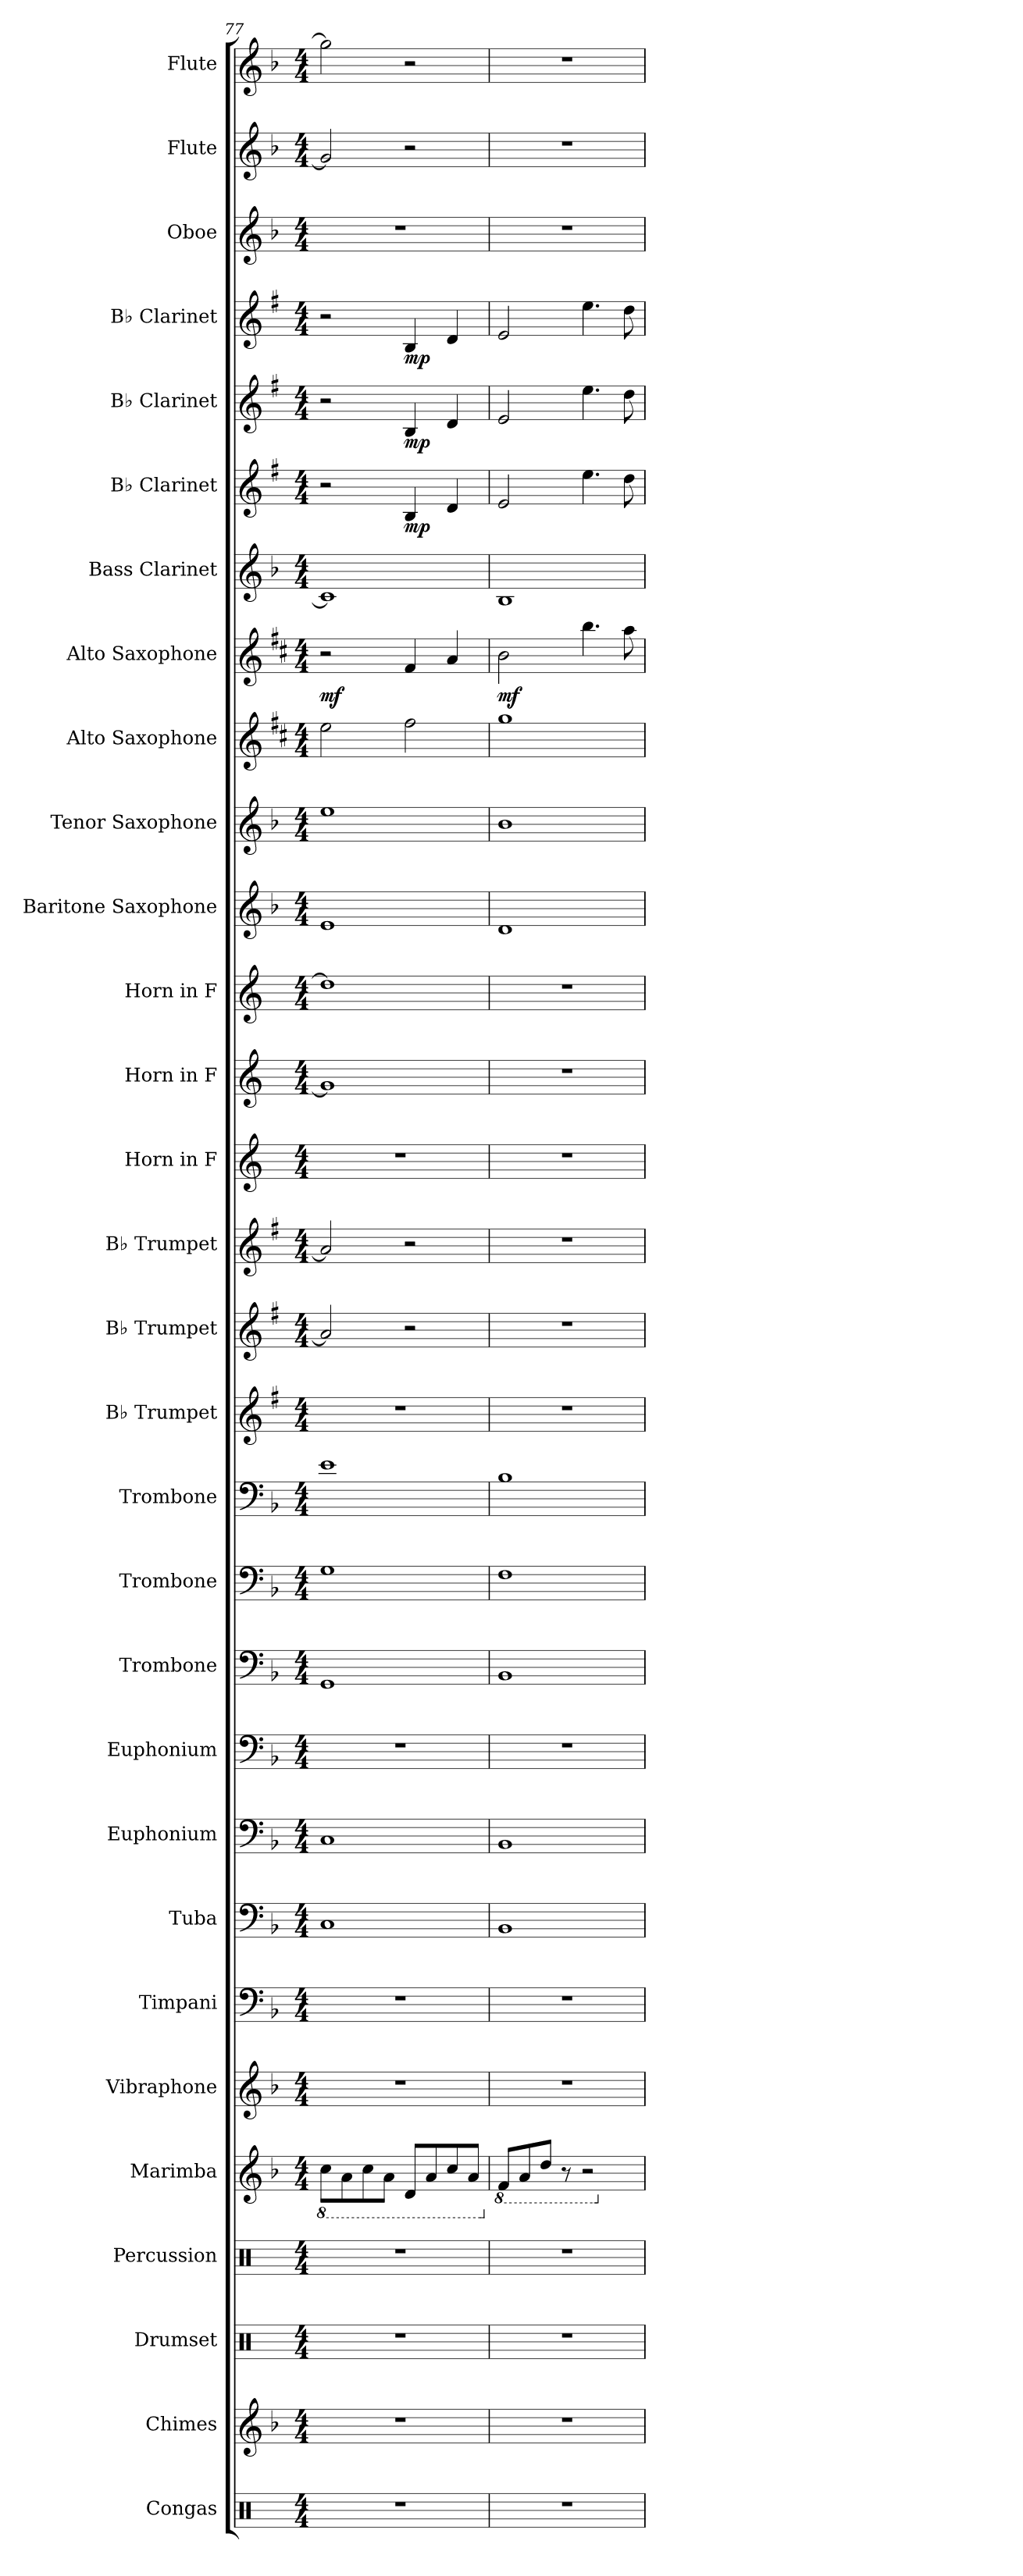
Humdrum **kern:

**kern	**kern	**kern	**kern	**kern	**kern	**kern	**kern	**kern	**kern	**kern	**kern	**kern	**kern	**kern	**kern	**kern	**kern	**kern	**kern	**kern	**kern	**kern	**dynam	**kern	**kern	**dynam	**kern	**dynam	**kern	**dynam	**kern	**kern	**kern
*part30	*part29	*part28	*part27	*part26	*part25	*part24	*part23	*part22	*part21	*part20	*part19	*part18	*part17	*part16	*part15	*part14	*part13	*part12	*part11	*part10	*part9	*part8	*part8	*part7	*part6	*part6	*part5	*part5	*part4	*part4	*part3	*part2	*part1
*staff30	*staff29	*staff28	*staff27	*staff26	*staff25	*staff24	*staff23	*staff22	*staff21	*staff20	*staff19	*staff18	*staff17	*staff16	*staff15	*staff14	*staff13	*staff12	*staff11	*staff10	*staff9	*staff8	*staff8	*staff7	*staff6	*staff6	*staff5	*staff5	*staff4	*staff4	*staff3	*staff2	*staff1
*I"Congas	*I"Chimes	*I"Drumset	*I"Percussion	*I"Marimba	*I"Vibraphone	*I"Timpani	*I"Tuba	*I"Euphonium	*I"Euphonium	*I"Trombone	*I"Trombone	*I"Trombone	*I"B♭ Trumpet	*I"B♭ Trumpet	*I"B♭ Trumpet	*I"Horn in F	*I"Horn in F	*I"Horn in F	*I"Baritone Saxophone	*I"Tenor Saxophone	*I"Alto Saxophone	*I"Alto Saxophone	*	*I"Bass Clarinet	*I"B♭ Clarinet	*	*I"B♭ Clarinet	*	*I"B♭ Clarinet	*	*I"Oboe	*I"Flute	*I"Flute
*I'Con.	*I'Cme.	*I'D. Set	*I'Perc.	*I'Mrm.	*I'Vib.	*I'Timp.	*I'Tba.	*I'Euph.	*I'Euph.	*I'Tbn.	*I'Tbn.	*I'Tbn.	*I'B♭ Tpt.	*I'B♭ Tpt.	*I'B♭ Tpt.	*	*	*	*I'Bar. Sax.	*I'T. Sax.	*I'A. Sax.	*I'A. Sax.	*	*I'B. Cl.	*I'B♭ Cl.	*	*I'B♭ Cl.	*	*I'B♭ Cl.	*	*I'Ob.	*I'Fl.	*I'Fl.
*clefX	*clefG2	*clefX	*clefX	*clefG2	*clefG2	*clefF4	*clefF4	*clefF4	*clefF4	*clefF4	*clefF4	*clefF4	*clefG2	*clefG2	*clefG2	*clefG2	*clefG2	*clefG2	*clefG2	*clefG2	*clefG2	*clefG2	*	*clefG2	*clefG2	*	*clefG2	*	*clefG2	*	*clefG2	*clefG2	*clefG2
*	*	*	*	*	*	*	*	*	*	*	*	*	*ITrd1c2	*ITrd1c2	*ITrd1c2	*ITrd4c7	*ITrd4c7	*ITrd4c7	*ITrd12c21	*ITrd8c14	*ITrd5c9	*ITrd5c9	*	*ITrd8c14	*ITrd1c2	*	*ITrd1c2	*	*ITrd1c2	*	*	*	*
*k[]	*k[b-]	*k[]	*k[]	*k[b-]	*k[b-]	*k[b-]	*k[b-]	*k[b-]	*k[b-]	*k[b-]	*k[b-]	*k[b-]	*k[b-]	*k[b-]	*k[b-]	*k[b-]	*k[b-]	*k[b-]	*k[b-]	*k[b-]	*k[b-]	*k[b-]	*	*k[b-]	*k[b-]	*	*k[b-]	*	*k[b-]	*	*k[b-]	*k[b-]	*k[b-]
*M4/4	*M4/4	*M4/4	*M4/4	*M4/4	*M4/4	*M4/4	*M4/4	*M4/4	*M4/4	*M4/4	*M4/4	*M4/4	*M4/4	*M4/4	*M4/4	*M4/4	*M4/4	*M4/4	*M4/4	*M4/4	*M4/4	*M4/4	*	*M4/4	*M4/4	*	*M4/4	*	*M4/4	*	*M4/4	*M4/4	*M4/4
*	*	*	*	*8ba	*	*	*	*	*	*	*	*	*	*	*	*	*	*	*	*	*	*	*	*	*	*	*	*	*	*	*	*	*
=77	=77	=77	=77	=77	=77	=77	=77	=77	=77	=77	=77	=77	=77	=77	=77	=77	=77	=77	=77	=77	=77	=77	=77	=77	=77	=77	=77	=77	=77	=77	=77	=77	=77
!	!	!	!	!	!	!	!	!	!	!	!	!	!	!	!	!	!	!	!	!	!	!	!LO:DY:b	!	!	!	!	!	!	!	!	!	!
1r	1r	1r	1r	8c\L	1r	1r	1C	1C	1r	1GG	1G	1e	1r	2g/]	2g/]	1r	1c]	1g]	1E	1e	2g\	2r	mf	1C]	2r	.	2r	.	2r	.	1r	2g/]	2gg\]
*	*	*	*	*8ba	*	*	*	*	*	*	*	*	*	*	*	*	*	*	*	*	*	*	*	*	*	*	*	*	*	*	*	*	*
.	.	.	.	8A\	.	.	.	.	.	.	.	.	.	.	.	.	.	.	.	.	.	.	.	.	.	.	.	.	.	.	.	.	.
.	.	.	.	8c\	.	.	.	.	.	.	.	.	.	.	.	.	.	.	.	.	.	.	.	.	.	.	.	.	.	.	.	.	.
.	.	.	.	8A\J	.	.	.	.	.	.	.	.	.	.	.	.	.	.	.	.	.	.	.	.	.	.	.	.	.	.	.	.	.
!	!	!	!	!	!	!	!	!	!	!	!	!	!	!	!	!	!	!	!	!	!	!	!	!	!	!LO:DY:b	!	!LO:DY:b	!	!LO:DY:b	!	!	!
.	.	.	.	8D/L	.	.	.	.	.	.	.	.	.	2r	2r	.	.	.	.	.	2a\	4A/	.	.	4A/	mp	4A/	mp	4A/	mp	.	2r	2r
.	.	.	.	8A/	.	.	.	.	.	.	.	.	.	.	.	.	.	.	.	.	.	.	.	.	.	.	.	.	.	.	.	.	.
.	.	.	.	8c/	.	.	.	.	.	.	.	.	.	.	.	.	.	.	.	.	.	4c/	.	.	4c/	.	4c/	.	4c/	.	.	.	.
.	.	.	.	8A/J	.	.	.	.	.	.	.	.	.	.	.	.	.	.	.	.	.	.	.	.	.	.	.	.	.	.	.	.	.
=78	=78	=78	=78	=78	=78	=78	=78	=78	=78	=78	=78	=78	=78	=78	=78	=78	=78	=78	=78	=78	=78	=78	=78	=78	=78	=78	=78	=78	=78	=78	=78	=78	=78
*	*	*	*	*X8ba	*	*	*	*	*	*	*	*	*	*	*	*	*	*	*	*	*	*	*	*	*	*	*	*	*	*	*	*	*
*	*	*	*	*X8ba	*	*	*	*	*	*	*	*	*	*	*	*	*	*	*	*	*	*	*	*	*	*	*	*	*	*	*	*	*
*	*	*	*	*8ba	*	*	*	*	*	*	*	*	*	*	*	*	*	*	*	*	*	*	*	*	*	*	*	*	*	*	*	*	*
!	!	!	!	!	!	!	!	!	!	!	!	!	!	!	!	!	!	!	!	!	!	!	!LO:DY:b	!	!	!	!	!	!	!	!	!	!
1r	1r	1r	1r	8F/L	1r	1r	1BB-	1BB-	1r	1BB-	1F	1B-	1r	1r	1r	1r	1r	1r	1D	1B-	1b-	2d\	mf	1BB-	2d/	.	2d/	.	2d/	.	1r	1r	1r
*	*	*	*	*8ba	*	*	*	*	*	*	*	*	*	*	*	*	*	*	*	*	*	*	*	*	*	*	*	*	*	*	*	*	*
.	.	.	.	8A/	.	.	.	.	.	.	.	.	.	.	.	.	.	.	.	.	.	.	.	.	.	.	.	.	.	.	.	.	.
.	.	.	.	8d/J	.	.	.	.	.	.	.	.	.	.	.	.	.	.	.	.	.	.	.	.	.	.	.	.	.	.	.	.	.
.	.	.	.	8r	.	.	.	.	.	.	.	.	.	.	.	.	.	.	.	.	.	.	.	.	.	.	.	.	.	.	.	.	.
.	.	.	.	2r	.	.	.	.	.	.	.	.	.	.	.	.	.	.	.	.	.	4.dd\	.	.	4.dd\	.	4.dd\	.	4.dd\	.	.	.	.
.	.	.	.	.	.	.	.	.	.	.	.	.	.	.	.	.	.	.	.	.	.	8cc\	.	.	8cc\	.	8cc\	.	8cc\	.	.	.	.
*	*	*	*	*X8ba	*	*	*	*	*	*	*	*	*	*	*	*	*	*	*	*	*	*	*	*	*	*	*	*	*	*	*	*	*
*	*	*	*	*X8ba	*	*	*	*	*	*	*	*	*	*	*	*	*	*	*	*	*	*	*	*	*	*	*	*	*	*	*	*	*
=	=	=	=	=	=	=	=	=	=	=	=	=	=	=	=	=	=	=	=	=	=	=	=	=	=	=	=	=	=	=	=	=	=
*-	*-	*-	*-	*-	*-	*-	*-	*-	*-	*-	*-	*-	*-	*-	*-	*-	*-	*-	*-	*-	*-	*-	*-	*-	*-	*-	*-	*-	*-	*-	*-	*-	*-
